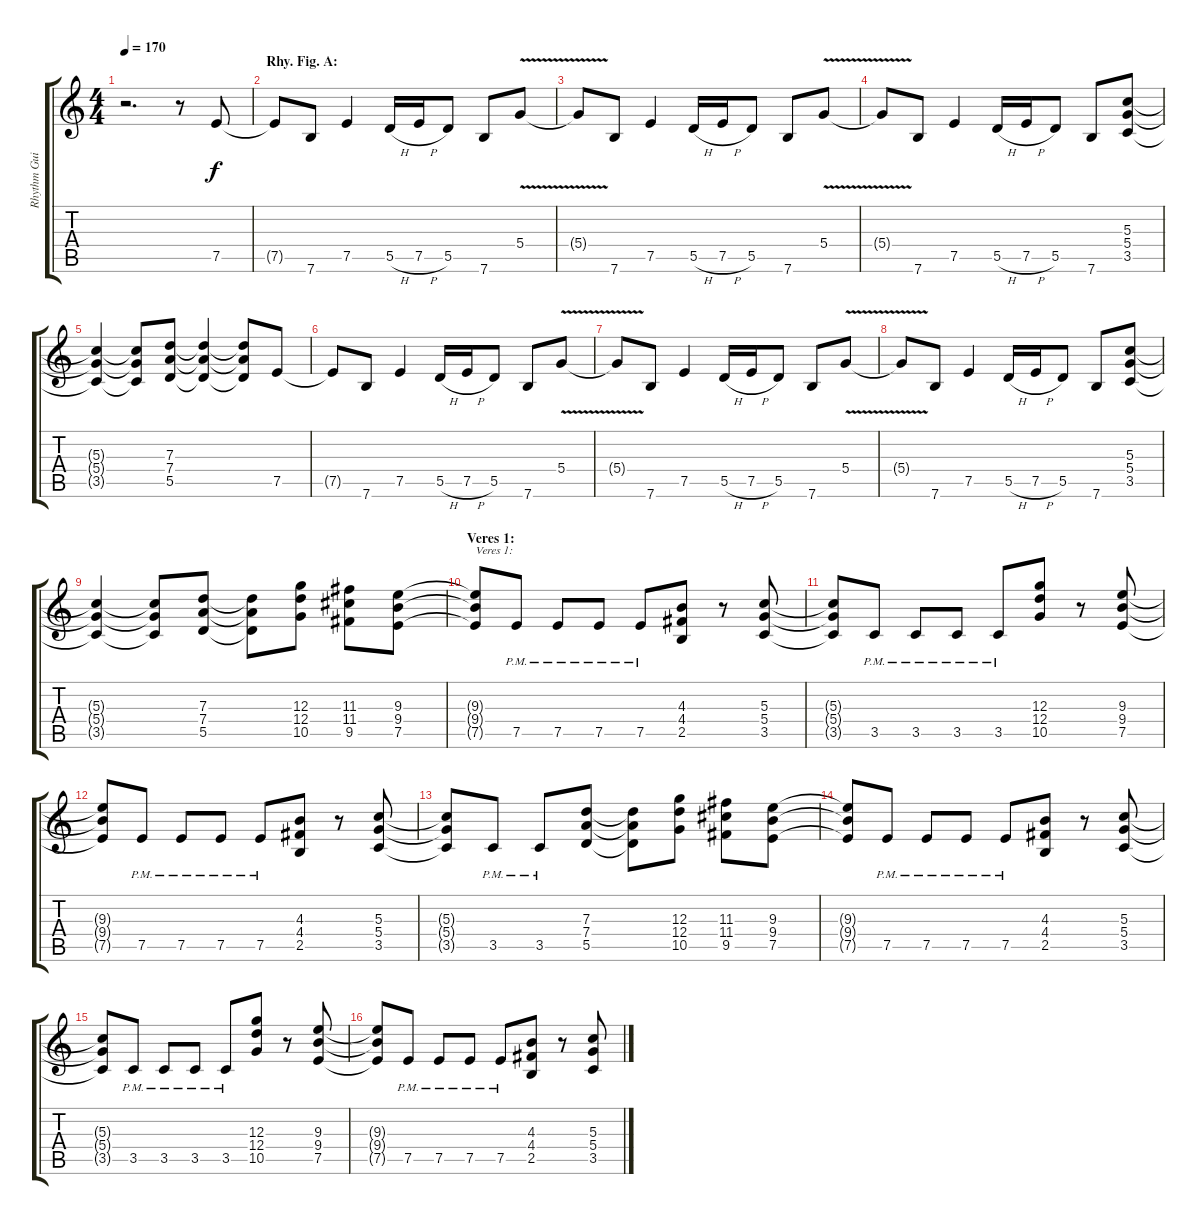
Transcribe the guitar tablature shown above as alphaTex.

\track ("Rhythm Guitar 2" "Rhythm Gui") {instrument distortionguitar}
\staff {score tabs}
\tuning (E4 B3 G3 D3 A2 E2) {hide}
\ts (4 4)
\tempo 170
\clef g2
\ks c
r.2{d dy f instrument distortionguitar} r.8 7.5.8 |
\section ("" "Rhy. Fig. A:")
7.5{t}.8 7.6.8 7.5.4 5.5{h}.16 7.5{h}.16 5.5.8 7.6.8 5.4{v}.8 |
5.4{t}.8 7.6.8 7.5.4 5.5{h}.16 7.5{h}.16 5.5.8 7.6.8 5.4{v}.8 |
5.4{t}.8 7.6.8 7.5.4 5.5{h}.16 7.5{h}.16 5.5.8 7.6.8 (5.3 5.4 3.5).8 |
(5.3{t} 5.4{t} 3.5{t}).4 (5.3{t} 5.4{t} 3.5{t}).8 (7.3 7.4 5.5).8 (7.3{t} 7.4{t} 5.5{t}).4 (7.3{t} 7.4{t} 5.5{t}).8 7.5.8 |
7.5{t}.8 7.6.8 7.5.4 5.5{h}.16 7.5{h}.16 5.5.8 7.6.8 5.4{v}.8 |
5.4{t}.8 7.6.8 7.5.4 5.5{h}.16 7.5{h}.16 5.5.8 7.6.8 5.4{v}.8 |
5.4{t}.8 7.6.8 7.5.4 5.5{h}.16 7.5{h}.16 5.5.8 7.6.8 (5.3 5.4 3.5).8 |
(5.3{t} 5.4{t} 3.5{t}).4 (5.3{t} 5.4{t} 3.5{t}).8 (7.3 7.4 5.5).8 (7.3{t} 7.4{t} 5.5{t}).8 (12.3 12.4 10.5).8 (11.3 11.4 9.5).8 (9.3 9.4 7.5).8 |
\section ("" "Veres 1:")
(9.3{t} 9.4{t} 7.5{t}).8{txt "Veres 1:"} 7.5{pm}.8 7.5{pm}.8 7.5{pm}.8 7.5{pm}.8 (4.3 4.4 2.5).8 r.8 (5.3 5.4 3.5).8 |
(5.3{t} 5.4{t} 3.5{t}).8 3.5{pm}.8 3.5{pm}.8 3.5{pm}.8 3.5{pm}.8 (12.3 12.4 10.5).8 r.8 (9.3 9.4 7.5).8 |
(9.3{t} 9.4{t} 7.5{t}).8 7.5{pm}.8 7.5{pm}.8 7.5{pm}.8 7.5{pm}.8 (4.3 4.4 2.5).8 r.8 (5.3 5.4 3.5).8 |
(5.3{t} 5.4{t} 3.5{t}).8 3.5{pm}.8 3.5{pm}.8 (7.3 7.4 5.5).8 (7.3{t} 7.4{t} 5.5{t}).8 (12.3 12.4 10.5).8 (11.3 11.4 9.5).8 (9.3 9.4 7.5).8 |
(9.3{t} 9.4{t} 7.5{t}).8 7.5{pm}.8 7.5{pm}.8 7.5{pm}.8 7.5{pm}.8 (4.3 4.4 2.5).8 r.8 (5.3 5.4 3.5).8 |
(5.3{t} 5.4{t} 3.5{t}).8 3.5{pm}.8 3.5{pm}.8 3.5{pm}.8 3.5{pm}.8 (12.3 12.4 10.5).8 r.8 (9.3 9.4 7.5).8 |
(9.3{t} 9.4{t} 7.5{t}).8 7.5{pm}.8 7.5{pm}.8 7.5{pm}.8 7.5{pm}.8 (4.3 4.4 2.5).8 r.8 (5.3 5.4 3.5).8
